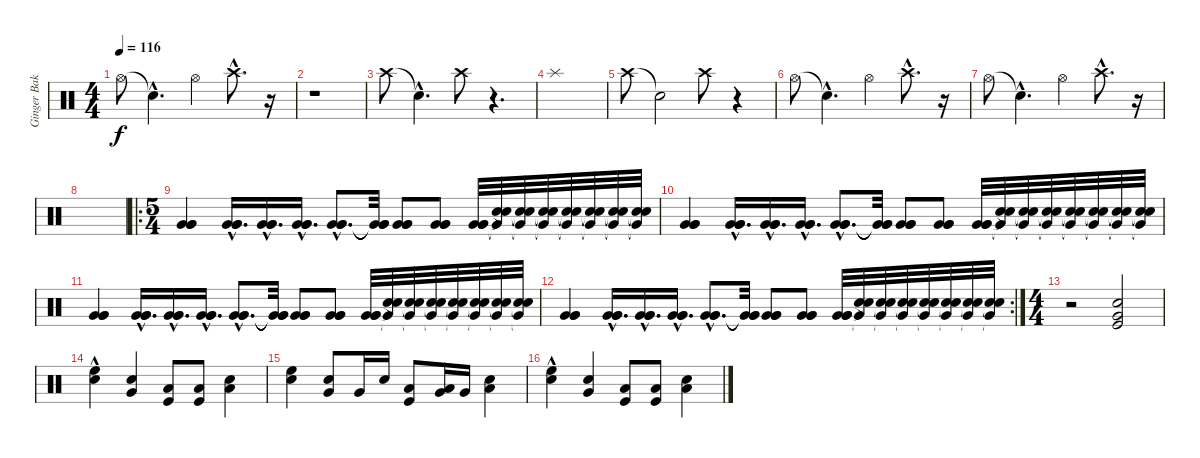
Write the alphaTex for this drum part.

\track ("Ginger Baker" "Ginger Bak") {instrument percussion}
\staff {score}
\articulation defaults
\ts (4 4)
\tempo 116
\clef neutral
\ks c "Hi-Hat (open)".8{dy f} "Snare (hit)"{hac t}.4{d} "Hi-Hat (open)".4 "Crash high (hit)"{hac}.8{d}
r.16 |
r.1 |
"Crash high (hit)".8 "Snare (hit)"{hac t}.4{d} "Crash high (hit)".8 r.4{d} |
"Splash (hit)".1 |
"Crash high (hit)".8 "Snare (hit)"{t}.2 "Crash high (hit)".8 r.4 |
"Hi-Hat (open)".8 "Snare (hit)"{hac t}.4{d} "Hi-Hat (open)".4 "Crash high (hit)"{hac}.8{d} r.16 |
"Hi-Hat (open)".8 "Snare (hit)"{hac t}.4{d} "Hi-Hat (open)".4 "Crash high (hit)"{hac}.8{d} r.16 |
|
\ro
\ts (5 4)
("Very Low Tom (hit)" "Very Low Tom (hit)" "Very Low Tom (hit)").4 ("Very Low Tom (hit)"{hac} "Very Low Tom (hit)"{hac} "Very Low Tom (hit)"{hac}).16{d} ("Very Low Tom (hit)"{hac} "Very Low Tom (hit)"{hac} "Very Low Tom (hit)"{hac}).16{d} ("Very Low Tom (hit)"{hac} "Very Low Tom (hit)"{hac} "Very Low Tom (hit)"{hac}).16{d} ("Very Low Tom (hit)"{hac} "Very Low Tom (hit)"{hac} "Very Low Tom (hit)"{hac}).8{d} ("Very Low Tom (hit)"{t} "Very Low Tom (hit)"{t} "Very Low Tom (hit)"{t}).32 ("Very Low Tom (hit)" "Very Low Tom (hit)" "Very Low Tom (hit)").8 ("Very Low Tom (hit)" "Very Low Tom (hit)" "Very Low Tom (hit)").8 ("Very Low Tom (hit)" "Very Low Tom (hit)" "Very Low Tom (hit)").32 ("Very Low Tom (hit)"{t} "Snare (hit)"{t} "Snare (hit)"{t}).32 ("Very Low Tom (hit)"{t} "Snare (hit)"{t} "Snare (hit)"{t}).32 ("Very Low Tom (hit)"{t} "Snare (hit)"{t} "Snare (hit)"{t}).32 ("Very Low Tom (hit)"{t} "Snare (hit)"{t} "Snare (hit)"{t}).32 ("Very Low Tom (hit)"{t} "Snare (hit)"{t} "Snare (hit)"{t}).32 ("Very Low Tom (hit)"{t} "Snare (hit)"{t} "Snare (hit)"{t}).32 ("Very Low Tom (hit)"{t} "Snare (hit)"{t} "Snare (hit)"{t}).32 |
("Very Low Tom (hit)" "Very Low Tom (hit)" "Very Low Tom (hit)").4 ("Very Low Tom (hit)"{hac} "Very Low Tom (hit)"{hac} "Very Low Tom (hit)"{hac}).16{d} ("Very Low Tom (hit)"{hac} "Very Low Tom (hit)"{hac} "Very Low Tom (hit)"{hac}).16{d} ("Very Low Tom (hit)"{hac} "Very Low Tom (hit)"{hac} "Very Low Tom (hit)"{hac}).16{d} ("Very Low Tom (hit)"{hac} "Very Low Tom (hit)"{hac} "Very Low Tom (hit)"{hac}).8{d} ("Very Low Tom (hit)"{t} "Very Low Tom (hit)"{t} "Very Low Tom (hit)"{t}).32 ("Very Low Tom (hit)" "Very Low Tom (hit)" "Very Low Tom (hit)").8 ("Very Low Tom (hit)" "Very Low Tom (hit)" "Very Low Tom (hit)").8 ("Very Low Tom (hit)" "Very Low Tom (hit)" "Very Low Tom (hit)").32 ("Very Low Tom (hit)"{t} "Snare (hit)"{t} "Snare (hit)"{t}).32 ("Very Low Tom (hit)"{t} "Snare (hit)"{t} "Snare (hit)"{t}).32 ("Very Low Tom (hit)"{t} "Snare (hit)"{t} "Snare (hit)"{t}).32 ("Very Low Tom (hit)"{t} "Snare (hit)"{t} "Snare (hit)"{t}).32 ("Very Low Tom (hit)"{t} "Snare (hit)"{t} "Snare (hit)"{t}).32 ("Very Low Tom (hit)"{t} "Snare (hit)"{t} "Snare (hit)"{t}).32 ("Very Low Tom (hit)"{t} "Snare (hit)"{t} "Snare (hit)"{t}).32 |
("Very Low Tom (hit)" "Very Low Tom (hit)" "Very Low Tom (hit)").4 ("Very Low Tom (hit)"{hac} "Very Low Tom (hit)"{hac} "Very Low Tom (hit)"{hac}).16{d} ("Very Low Tom (hit)"{hac} "Very Low Tom (hit)"{hac} "Very Low Tom (hit)"{hac}).16{d} ("Very Low Tom (hit)"{hac} "Very Low Tom (hit)"{hac} "Very Low Tom (hit)"{hac}).16{d} ("Very Low Tom (hit)"{hac} "Very Low Tom (hit)"{hac} "Very Low Tom (hit)"{hac}).8{d} ("Very Low Tom (hit)"{t} "Very Low Tom (hit)"{t} "Very Low Tom (hit)"{t}).32 ("Very Low Tom (hit)" "Very Low Tom (hit)" "Very Low Tom (hit)").8 ("Very Low Tom (hit)" "Very Low Tom (hit)" "Very Low Tom (hit)").8 ("Very Low Tom (hit)" "Very Low Tom (hit)" "Very Low Tom (hit)").32 ("Very Low Tom (hit)"{t} "Snare (hit)"{t} "Snare (hit)"{t}).32 ("Very Low Tom (hit)"{t} "Snare (hit)"{t} "Snare (hit)"{t}).32 ("Very Low Tom (hit)"{t} "Snare (hit)"{t} "Snare (hit)"{t}).32 ("Very Low Tom (hit)"{t} "Snare (hit)"{t} "Snare (hit)"{t}).32 ("Very Low Tom (hit)"{t} "Snare (hit)"{t} "Snare (hit)"{t}).32 ("Very Low Tom (hit)"{t} "Snare (hit)"{t} "Snare (hit)"{t}).32 ("Very Low Tom (hit)"{t} "Snare (hit)"{t} "Snare (hit)"{t}).32 |
\rc 2
("Very Low Tom (hit)" "Very Low Tom (hit)" "Very Low Tom (hit)").4 ("Very Low Tom (hit)"{hac} "Very Low Tom (hit)"{hac} "Very Low Tom (hit)"{hac}).16{d} ("Very Low Tom (hit)"{hac} "Very Low Tom (hit)"{hac} "Very Low Tom (hit)"{hac}).16{d} ("Very Low Tom (hit)"{hac} "Very Low Tom (hit)"{hac} "Very Low Tom (hit)"{hac}).16{d} ("Very Low Tom (hit)"{hac} "Very Low Tom (hit)"{hac} "Very Low Tom (hit)"{hac}).8{d} ("Very Low Tom (hit)"{t} "Very Low Tom (hit)"{t} "Very Low Tom (hit)"{t}).32 ("Very Low Tom (hit)" "Very Low Tom (hit)" "Very Low Tom (hit)").8 ("Very Low Tom (hit)" "Very Low Tom (hit)" "Very Low Tom (hit)").8 ("Very Low Tom (hit)" "Very Low Tom (hit)" "Very Low Tom (hit)").32 ("Very Low Tom (hit)"{t} "Snare (hit)"{t} "Snare (hit)"{t}).32 ("Very Low Tom (hit)"{t} "Snare (hit)"{t} "Snare (hit)"{t}).32 ("Very Low Tom (hit)"{t} "Snare (hit)"{t} "Snare (hit)"{t}).32 ("Very Low Tom (hit)"{t} "Snare (hit)"{t} "Snare (hit)"{t}).32 ("Very Low Tom (hit)"{t} "Snare (hit)"{t} "Snare (hit)"{t}).32 ("Very Low Tom (hit)"{t} "Snare (hit)"{t} "Snare (hit)"{t}).32 ("Very Low Tom (hit)"{t} "Snare (hit)"{t} "Snare (hit)"{t}).32 |
\ts (4 4)
r.2 ("Snare (hit) 2" "Very Low Tom (hit)" "Kick (hit)").2 |
("Electric Snare (hit)"{hac} "High Floor Tom (hit)").4 ("Electric Snare (hit)" "Very Low Tom (hit)").4 ("Low Tom (hit)" "Kick (hit)").8 ("Low Tom (hit)" "Kick (hit)").8 ("Snare (hit) 2" "Low Tom (hit)").4 |
("Electric Snare (hit)" "High Floor Tom (hit)").4 ("Electric Snare (hit)" "Very Low Tom (hit)").8 "Very Low Tom (hit)".16 "Electric Snare (hit)".16 ("Low Tom (hit)" "Kick (hit)").8 ("Low Tom (hit)" "Very Low Tom (hit)").16 "Very Low Tom (hit)".16 ("Snare (hit) 2" "Low Tom (hit)").4 |
("Electric Snare (hit)"{hac} "High Floor Tom (hit)").4 ("Electric Snare (hit)" "Very Low Tom (hit)").4 ("Low Tom (hit)" "Kick (hit)").8 ("Low Tom (hit)" "Kick (hit)").8 ("Snare (hit) 2" "Low Tom (hit)").4
